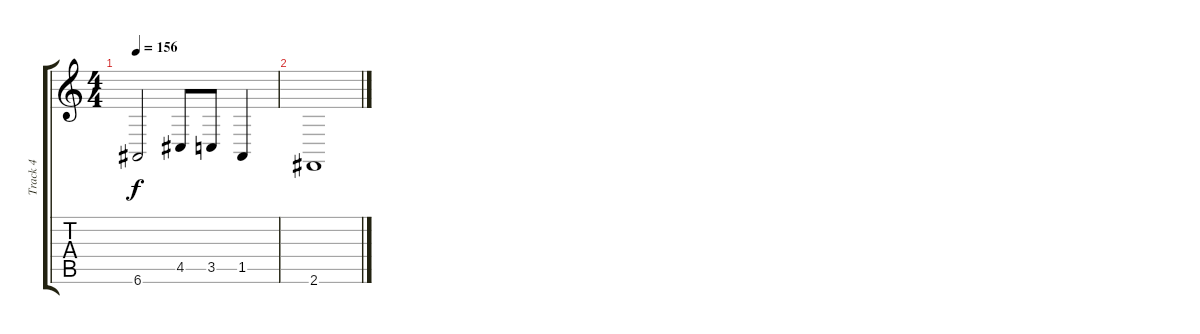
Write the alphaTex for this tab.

\track ("Track 4" "Track 4") {instrument pad7halo}
\staff {score tabs}
\tuning (E4 B3 G3 D3 A2 E2) {hide}
\ts (4 4)
\tempo 156
\clef g2
\ks c
6.6.2{dy f} 4.5.8 3.5.8 1.5.4 |
2.6.1
